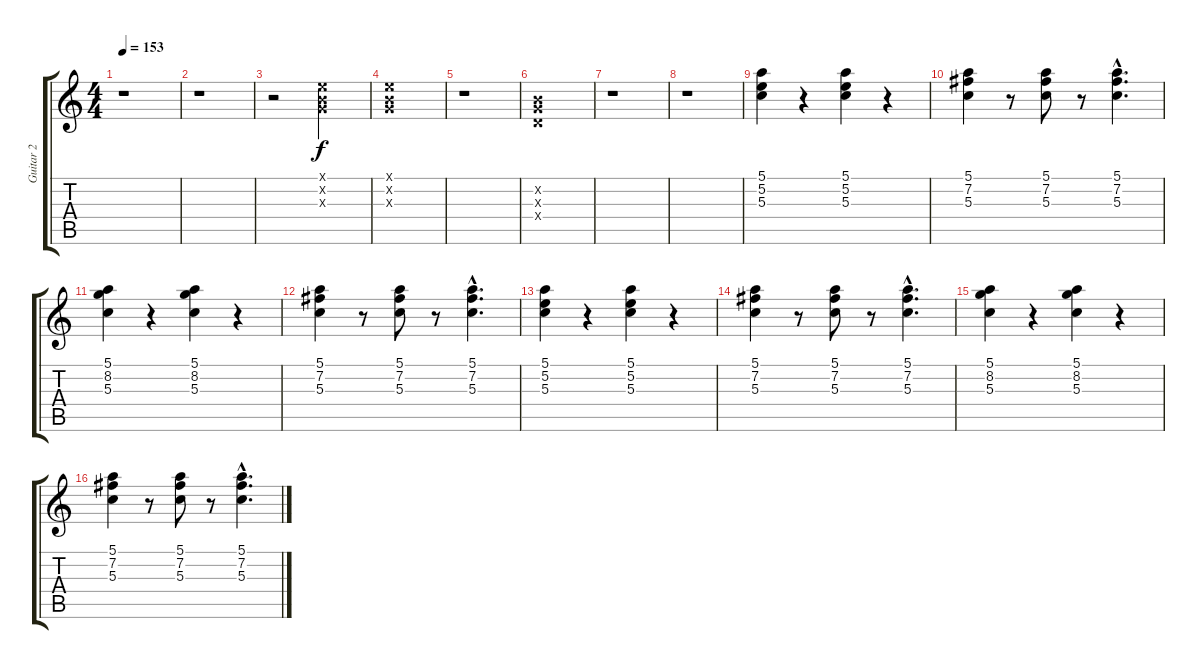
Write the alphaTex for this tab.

\track ("Guitar 2" "Guitar 2") {instrument distortionguitar}
\staff {score tabs}
\tuning (E4 B3 G3 D3 A2 E2) {hide}
\ts (4 4)
\tempo 153
\clef g2
\ks c
r.1{dy f} |
r.1 |
r.2 (0.1{x} 0.2{x} 0.3{x}).2 |
(0.1{x} 0.2{x} 0.3{x}).1 |
r.1 |
(0.2{x} 0.3{x} 0.4{x}).1 |
r.1 |
r.1 |
(5.1 5.2 5.3).4 r.4 (5.1 5.2 5.3).4 r.4 |
(5.1 7.2 5.3).4 r.8 (5.1 7.2 5.3).8 r.8 (5.1{hac} 7.2{hac} 5.3{hac}).4{d} |
(5.1 8.2 5.3).4 r.4 (5.1 8.2 5.3).4 r.4 |
(5.1 7.2 5.3).4 r.8 (5.1 7.2 5.3).8 r.8 (5.1{hac} 7.2{hac} 5.3{hac}).4{d} |
(5.1 5.2 5.3).4 r.4 (5.1 5.2 5.3).4 r.4 |
(5.1 7.2 5.3).4 r.8 (5.1 7.2 5.3).8 r.8 (5.1{hac} 7.2{hac} 5.3{hac}).4{d} |
(5.1 8.2 5.3).4 r.4 (5.1 8.2 5.3).4 r.4 |
(5.1 7.2 5.3).4 r.8 (5.1 7.2 5.3).8 r.8 (5.1{hac} 7.2{hac} 5.3{hac}).4{d}
